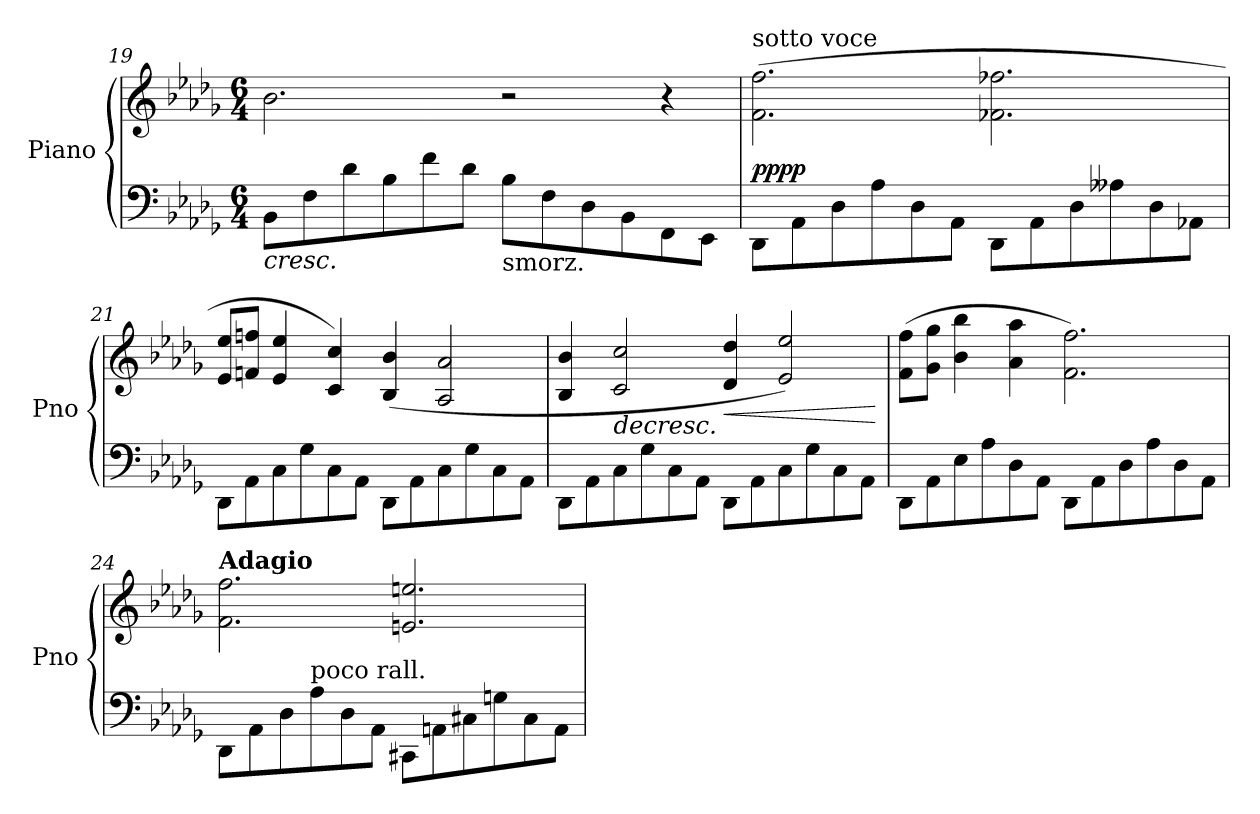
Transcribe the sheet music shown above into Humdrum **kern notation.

**kern	**kern	**dynam
*part1	*part1	*part1
*staff2	*staff1	*staff1/2
*I"Piano	*	*
*I'Pno	*	*
!!LO:LB:g=z
*clefF4	*clefG2	*
*k[b-e-a-d-g-]	*k[b-e-a-d-g-]	*
*D-:	*D-:	*
*M6/4	*M6/4	*
=19	=19	=19
!	!	!LO:HP:b=2
8BB-\L	2.b-\	<
8F\	.	.
8d-\	.	.
8B-\	.	.
8f\	.	.
8d-\J	.	.
!LO:TX:b:t=smorz.	!	!
8B-\L	2r	.
8F\	.	.
8D-\	.	.
8BB-\	.	.
8FF\	4r	.
8EE-\J	.	.
=20	=20	=20
!	!LO:TX:a:t=sotto voce	!
!	!	!LO:DY:a=2
!	!	!LO:DY:n=1:b
8DD-\L	(>2.f\ 2.ff\	pp pp
8AA-\	.	.
8D-\	.	.
8A-\	.	.
8D-\	.	.
8AA-\J	.	.
8DD-\L	2.f-X\ 2.ff-X\	.
8AA-\	.	.
8D-\	.	.
8A--X\	.	.
8D-\	.	.
8AA-X\J	.	.
=21	=21	=21
8DD-\L	8e-/ 8ee-/L	.
8AA-\	8fn/ 8ffn/J	.
8C\	4e-/ 4ee-/	.
8G-\	.	.
8C\	4c/ 4cc/)	.
8AA-\J	.	.
8DD-\L	(>4B-/ 4b-/	.
8AA-\	.	.
8C\	2A-/ 2a-/	.
8G-\	.	.
8C\	.	.
8AA-\J	.	.
.	.	[
!!LO:LB:g=z
=22	=22	=22
8DD-\L	4B-/ 4b-/	.
8AA-\	.	.
!	!	!LO:HP:b
8C\	2c/ 2cc/	>
8G-\	.	.
8C\	.	.
8AA-\J	.	.
!	!	!LO:HP:b
8DD-\L	4d-/ 4dd-/	<
8AA-\	.	.
8C\	2e-/ 2ee-/)	.
8G-\	.	.
8C\	.	.
8AA-\J	.	.
.	.	] [
!!LO:LB:g=z
=23	=23	=23
8DD-\L	(>8f\ 8ff\L	.
8AA-\	8g-\ 8gg-\J	.
8E-\	4b-\ 4bb-\	.
8A-\	.	.
8D-\	4a-\ 4aa-\	.
8AA-\J	.	.
8DD-\L	2.f\ 2.ff\)	.
8AA-\	.	.
8D-\	.	.
8A-\	.	.
8D-\	.	.
8AA-\J	.	.
=24	=24	=24
!	!LO:TX:a:B:t=Adagio	!
8DD-\L	2.f\ 2.ff\	.
8AA-\	.	.
8D-\	.	.
!LO:TX:a:t=poco rall.	!	!
8A-\	.	.
8D-\	.	.
8AA-\J	.	.
8CC#X\L	2.en/ 2.een/	.
8AAn\	.	.
8C#X\	.	.
8Gn\	.	.
8C#\	.	.
8AA\J	.	.
=	=	=
*-	*-	*-
